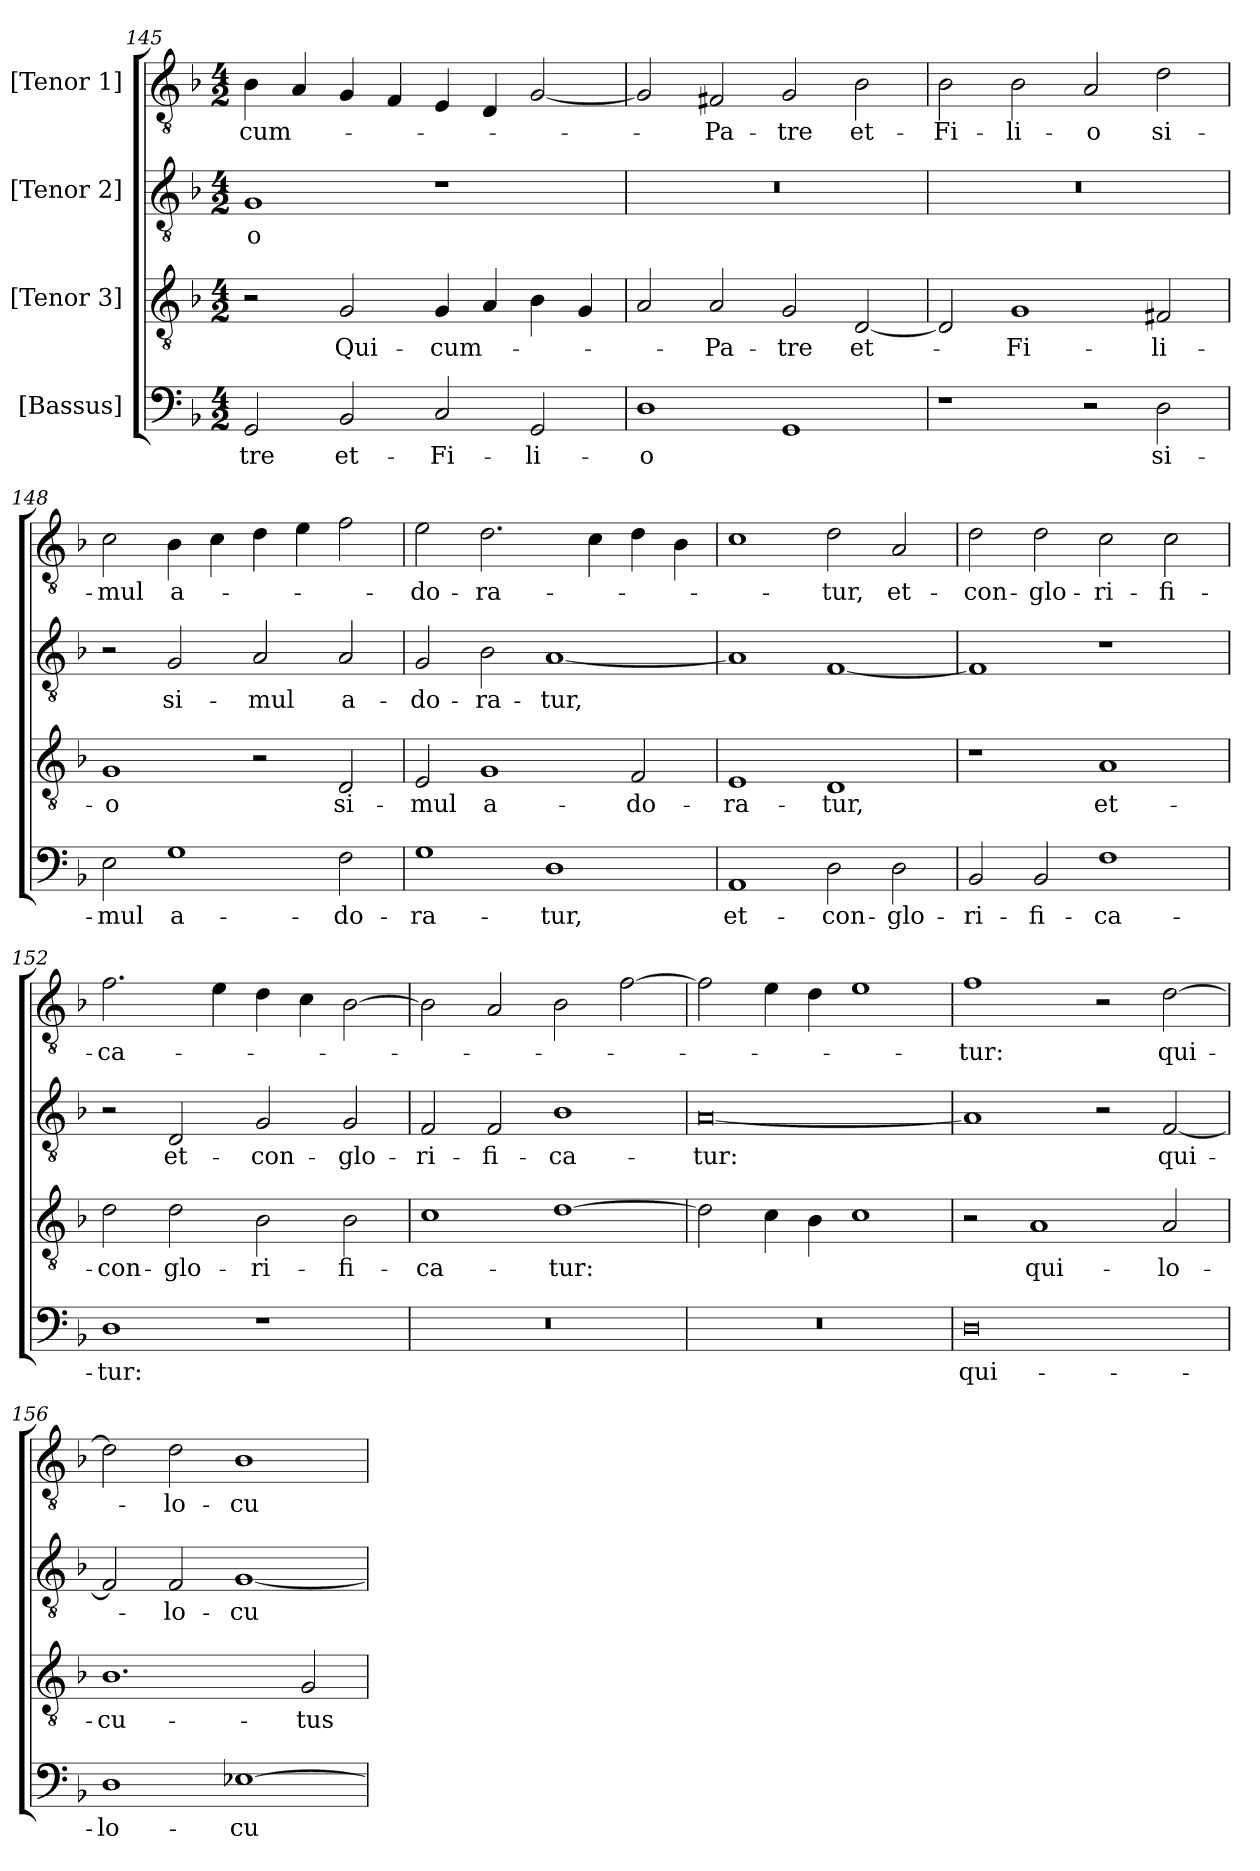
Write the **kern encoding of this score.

**kern	**text	**kern	**text	**kern	**text	**kern	**text
*part4	*part4	*part3	*part3	*part2	*part2	*part1	*part1
*staff4	*staff4	*staff3	*staff3	*staff2	*staff2	*staff1	*staff1
*I"[Bassus]	*	*I"[Tenor 3]	*	*I"[Tenor 2]	*	*I"[Tenor 1]	*
*clefF4	*	*clefGv2	*	*clefGv2	*	*clefGv2	*
*k[b-]	*	*k[b-]	*	*k[b-]	*	*k[b-]	*
*M4/2	*	*M4/2	*	*M4/2	*	*M4/2	*
=145	=145	=145	=145	=145	=145	=145	=145
2GG/	-tre	2r	.	1G/	-o	4B-\	cum-
.	.	.	.	.	.	4A/	.
2BB-/	et-	2G/	Qui-	.	.	4G/	.
.	.	.	.	.	.	4F/	.
2C/	Fi-	4G/	cum-	1r	.	4E/	.
.	.	4A/	.	.	.	4D/	.
2GG/	-li-	4B-\	.	.	.	[2G/	.
.	.	4G/	.	.	.	.	.
=146	=146	=146	=146	=146	=146	=146	=146
1D\	-o	2A/	.	0r	.	2G/]	.
.	.	2A/	Pa-	.	.	2F#X/	Pa-
1GG/	.	2G/	-tre	.	.	2G/	-tre
.	.	[2D/	et-	.	.	2B-\	et-
=147	=147	=147	=147	=147	=147	=147	=147
1r	.	2D/]	.	0r	.	2B-\	Fi-
.	.	1G/	Fi-	.	.	2B-\	-li-
2r	.	.	.	.	.	2A/	-o
2D\	si-	2F#X/	-li-	.	.	2d\	si-
=148	=148	=148	=148	=148	=148	=148	=148
2E\	-mul	1G/	-o	2r	.	2c\	-mul
1G\	a-	.	.	2G/	si-	4B-\	a-
.	.	.	.	.	.	4c\	.
.	.	2r	.	2A/	-mul	4d\	.
.	.	.	.	.	.	4e\	.
2F\	-do-	2D/	si-	2A/	a-	2f\	.
=149	=149	=149	=149	=149	=149	=149	=149
1G\	-ra-	2E/	-mul	2G/	-do-	2e\	-do-
.	.	1G/	a-	2B-\	-ra-	2.d\	-ra-
1D\	-tur,	.	.	[1A/	-tur,	.	.
.	.	.	.	.	.	4c\	.
.	.	2F/	-do-	.	.	4d\	.
.	.	.	.	.	.	4B-\	.
=150	=150	=150	=150	=150	=150	=150	=150
1AA/	et-	1E/	-ra-	1A/]	.	1c\	.
2D\	con-	1D/	-tur,	[1F/	.	2d\	-tur,
2D\	-glo-	.	.	.	.	2A/	et-
=151	=151	=151	=151	=151	=151	=151	=151
2BB-/	-ri-	1r	.	1F/]	.	2d\	con-
2BB-/	-fi-	.	.	.	.	2d\	-glo-
1F\	-ca-	1A/	et-	1r	.	2c\	-ri-
.	.	.	.	.	.	2c\	-fi-
=152	=152	=152	=152	=152	=152	=152	=152
1D\	-tur:	2d\	con-	2r	.	2.f\	-ca-
.	.	2d\	-glo-	2D/	et-	.	.
.	.	.	.	.	.	4e\	.
1r	.	2B-\	-ri-	2G/	con-	4d\	.
.	.	.	.	.	.	4c\	.
.	.	2B-\	-fi-	2G/	-glo-	[2B-\	.
=153	=153	=153	=153	=153	=153	=153	=153
0r	.	1c\	-ca-	2F/	-ri-	2B-\]	.
.	.	.	.	2F/	-fi-	2A/	.
.	.	[1d\	-tur:	1B-\	-ca-	2B-\	.
.	.	.	.	.	.	[2f\	.
=154	=154	=154	=154	=154	=154	=154	=154
0r	.	2d\]	.	[0A/	-tur:	2f\]	.
.	.	4c\	.	.	.	4e\	.
.	.	4B-\	.	.	.	4d\	.
.	.	1c\	.	.	.	1e\	.
=155	=155	=155	=155	=155	=155	=155	=155
0D\	qui-	2r	.	1A/]	.	1f\	-tur:
.	.	1A/	qui-	.	.	.	.
.	.	.	.	2r	.	2r	.
.	.	2A/	lo-	[2F/	qui-	[2d\	qui-
=156	=156	=156	=156	=156	=156	=156	=156
1D\	lo-	1.B-\	-cu-	2F/]	.	2d\]	.
.	.	.	.	2F/	lo-	2d\	lo-
[1E-X\	-cu-	.	.	[1G/	-cu-	1B-\	-cu-
.	.	2G/	-tus	.	.	.	.
=	=	=	=	=	=	=	=
*-	*-	*-	*-	*-	*-	*-	*-
